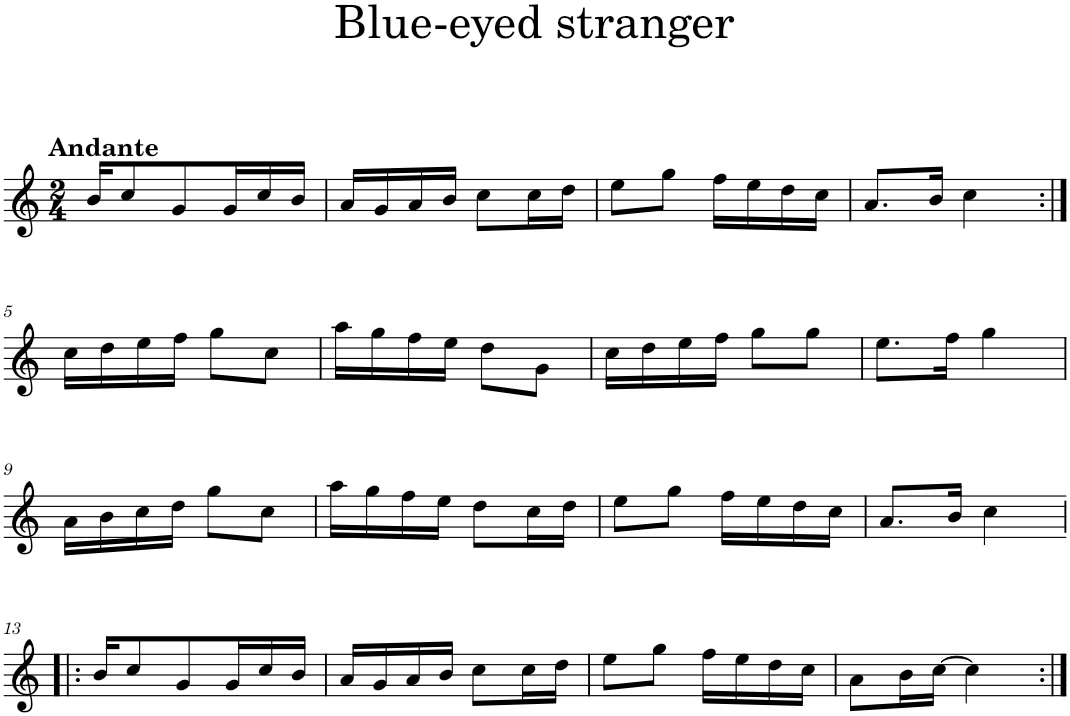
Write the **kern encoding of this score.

**kern
*part1
*staff1
*I"Flute
*I'Fl.
*clefG2
*k[]
*M2/4
=1
!LO:TX:a:B:t=Andante
16b/KL
8cc/
8g/
16g/L
16cc/
16b/JJ
=2
16a/LL
16g/
16a/
16b/JJ
8cc\L
16cc\L
16dd\JJ
=3
8ee\L
8gg\J
16ff\LL
16ee\
16dd\
16cc\JJ
=4
8.a/L
16b/Jk
4cc\
!!LO:LB:g=z
=5:|!
16cc\LL
16dd\
16ee\
16ff\JJ
8gg\L
8cc\J
=6
16aa\LL
16gg\
16ff\
16ee\JJ
8dd\L
8g\J
=7
16cc\LL
16dd\
16ee\
16ff\JJ
8gg\L
8gg\J
=8
8.ee\L
16ff\Jk
4gg\
!!LO:LB:g=z
=9
16a\LL
16b\
16cc\
16dd\JJ
8gg\L
8cc\J
=10
16aa\LL
16gg\
16ff\
16ee\JJ
8dd\L
16cc\L
16dd\JJ
=11
8ee\L
8gg\J
16ff\LL
16ee\
16dd\
16cc\JJ
=12
8.a/L
16b/Jk
4cc\
!!LO:LB:g=z
=13!|:
16b/KL
8cc/
8g/
16g/L
16cc/
16b/JJ
=14
16a/LL
16g/
16a/
16b/JJ
8cc\L
16cc\L
16dd\JJ
=15
8ee\L
8gg\J
16ff\LL
16ee\
16dd\
16cc\JJ
=16
8a\L
16b\L
[16cc\JJ
4cc\]
=:|!
*-
